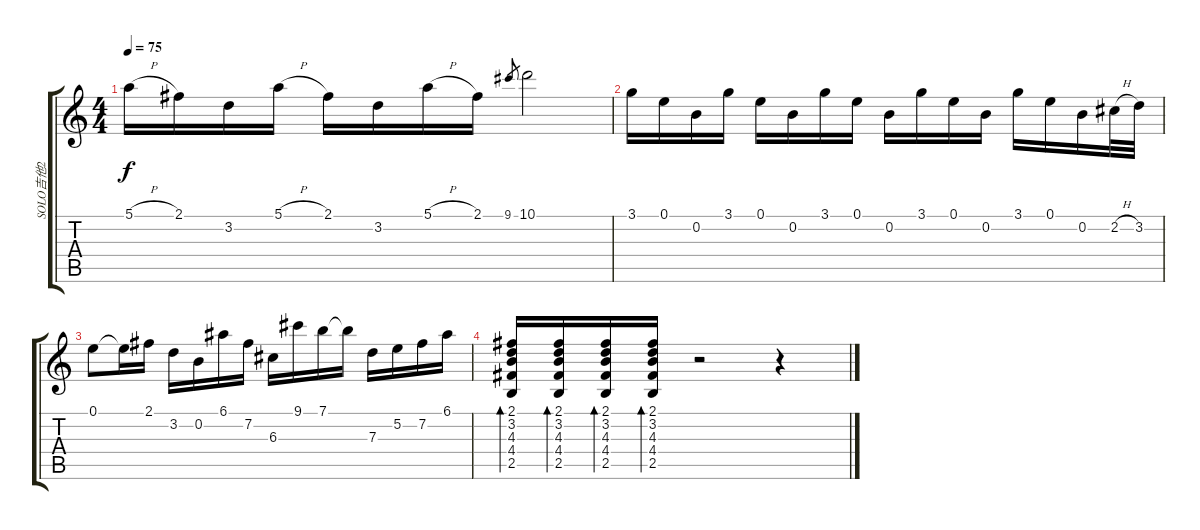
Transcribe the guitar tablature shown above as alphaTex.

\track ("SOLO吉他2" "SOLO吉他2") {instrument acousticguitarnylon}
\staff {score tabs}
\tuning (E4 B3 G3 D3 A2 E2) {hide}
\ts (4 4)
\tempo 75
\clef g2
\ks c
5.1{h}.16{dy f} 2.1.16 3.2.16 5.1{h}.16 2.1.16 3.2.16 5.1{h}.16 2.1.16 9.1.8{gr} 10.1.2 |
3.1.16 0.1.16 0.2.16 3.1.16 0.1.16 0.2.16 3.1.16 0.1.16 0.2.16 3.1.16 0.1.16 0.2.16 3.1.16 0.1.16 0.2.16 2.2{h}.32 3.2.32 |
0.1.8 0.1{t}.16 2.1.16 3.2.16 0.2.16 6.1.16 7.2.16 6.3.16 9.1.16 7.1.16 7.1{t}.16 7.3.16 5.2.16 7.2.16 6.1.16 |
(2.1 3.2 4.3 4.4 2.5).16{bd 30 volume 10} (2.1 3.2 4.3 4.4 2.5).16{bd 30} (2.1 3.2 4.3 4.4 2.5).16{bd 30} (2.1 3.2 4.3 4.4 2.5).16{bd 30} r.2 r.4
